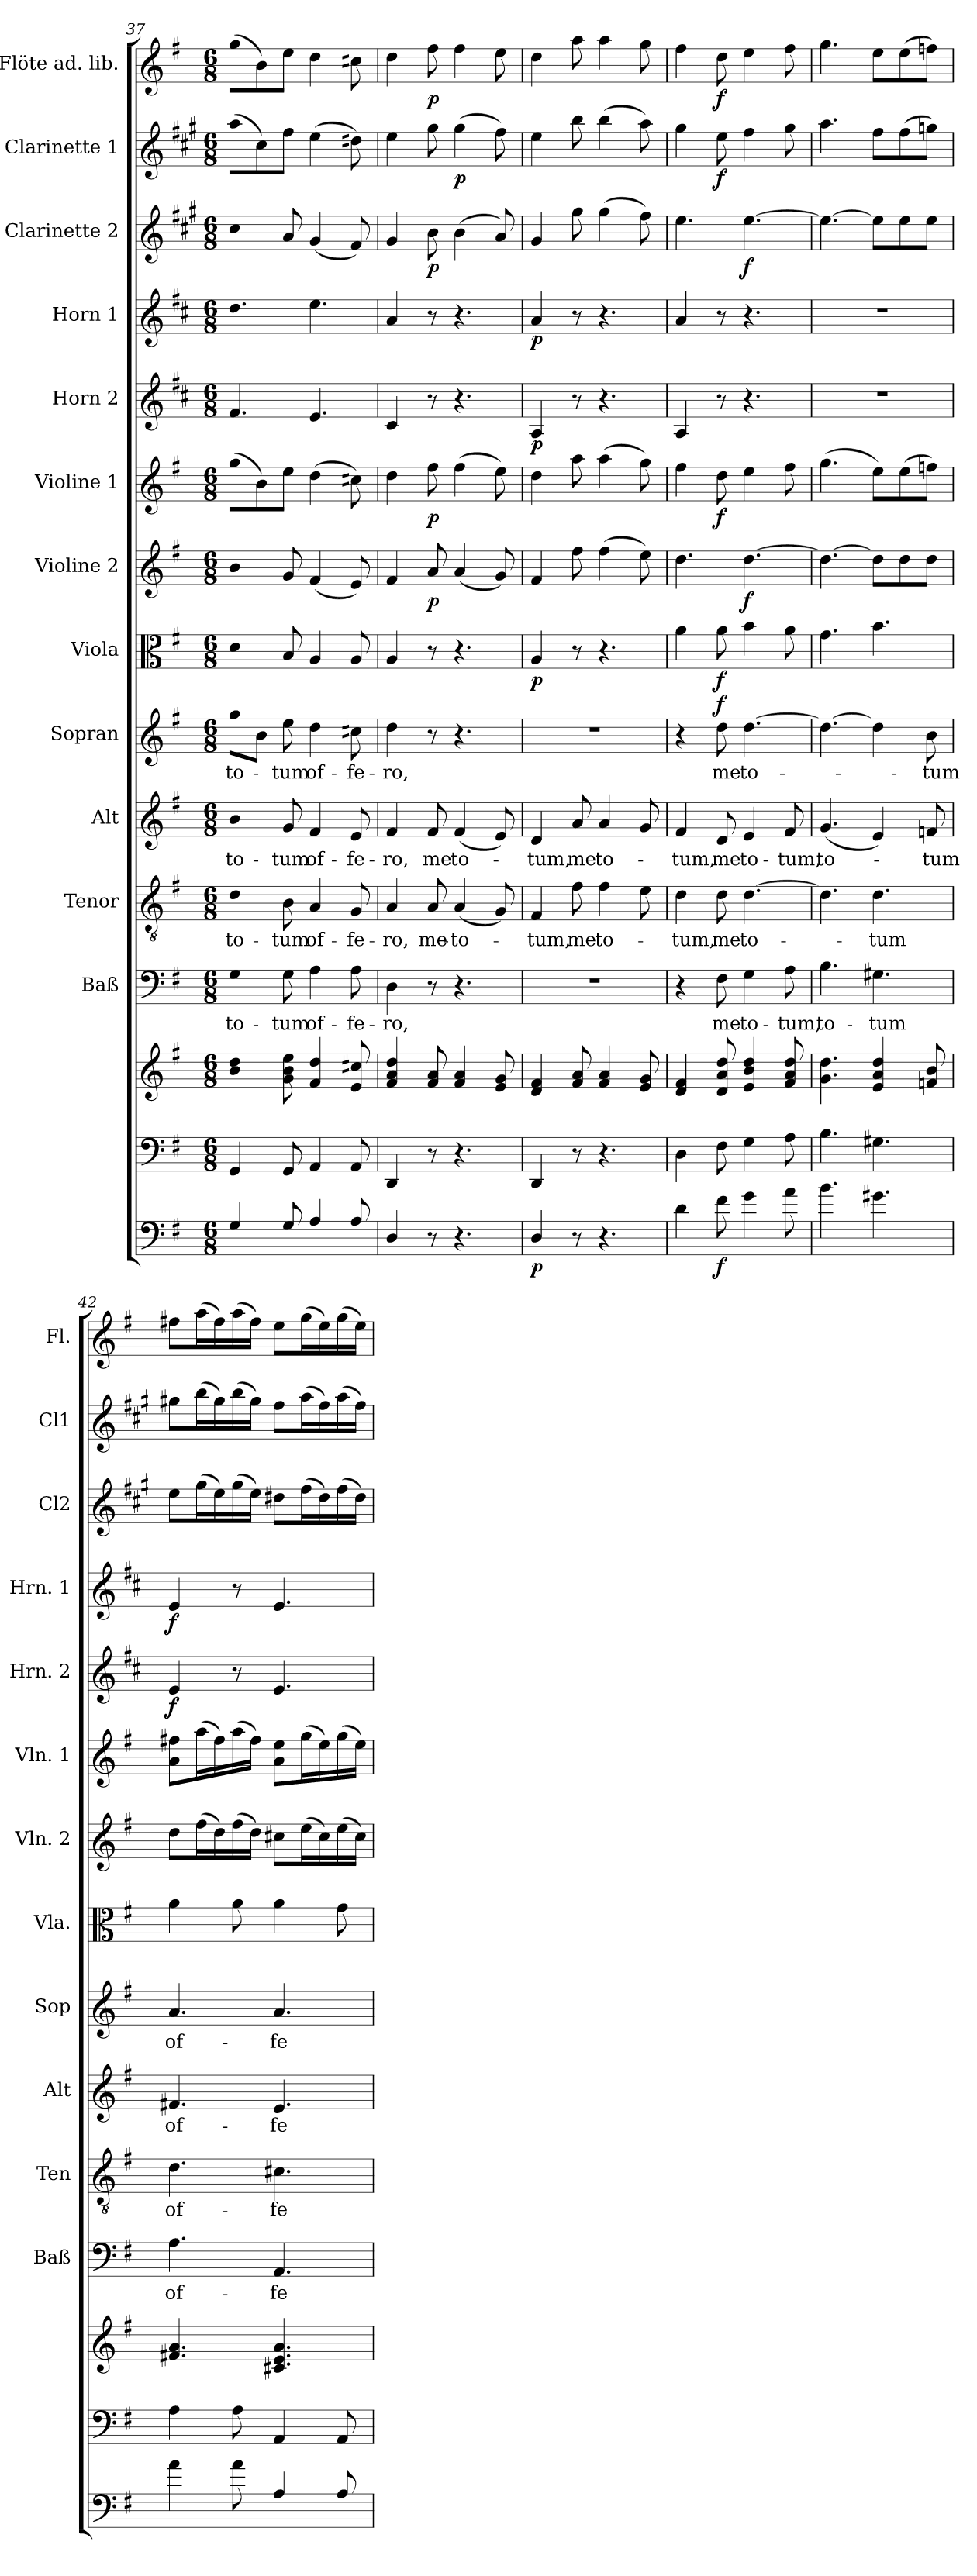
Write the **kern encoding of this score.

**kern	**dynam	**kern	**kern	**kern	**text	**kern	**text	**kern	**text	**kern	**text	**dynam	**kern	**dynam	**kern	**dynam	**kern	**dynam	**kern	**dynam	**kern	**dynam	**kern	**dynam	**kern	**dynam	**kern	**dynam
*part14	*part14	*part13	*part13	*part12	*part12	*part11	*part11	*part10	*part10	*part9	*part9	*part9	*part8	*part8	*part7	*part7	*part6	*part6	*part5	*part5	*part4	*part4	*part3	*part3	*part2	*part2	*part1	*part1
*staff15	*staff15	*staff14	*staff13	*staff12	*staff12	*staff11	*staff11	*staff10	*staff10	*staff9	*staff9	*staff9	*staff8	*staff8	*staff7	*staff7	*staff6	*staff6	*staff5	*staff5	*staff4	*staff4	*staff3	*staff3	*staff2	*staff2	*staff1	*staff1
*	*	*	*	*I"Baß	*	*I"Tenor	*	*I"Alt	*	*I"Sopran	*	*	*I"Viola	*	*I"Violine 2	*	*I"Violine 1	*	*I"Horn 2	*	*I"Horn 1	*	*I"Clarinette 2	*	*I"Clarinette 1	*	*I"Flöte ad. lib.	*
*	*	*	*	*I'Baß	*	*I'Ten	*	*I'Alt	*	*I'Sop	*	*	*I'Vla.	*	*I'Vln. 2	*	*I'Vln. 1	*	*I'Hrn. 2	*	*I'Hrn. 1	*	*I'Cl2	*	*I'Cl1	*	*I'Fl.	*
*clefF4	*	*clefF4	*clefG2	*clefF4	*	*clefGv2	*	*clefG2	*	*clefG2	*	*	*clefC3	*	*clefG2	*	*clefG2	*	*clefG2	*	*clefG2	*	*clefG2	*	*clefG2	*	*clefG2	*
*ITrd7c12	*	*	*	*	*	*	*	*	*	*	*	*	*	*	*	*	*	*	*ITrd4c7	*	*ITrd4c7	*	*ITrd1c2	*	*ITrd1c2	*	*	*
*k[f#]	*	*k[f#]	*k[f#]	*k[f#]	*	*k[f#]	*	*k[f#]	*	*k[f#]	*	*	*k[f#]	*	*k[f#]	*	*k[f#]	*	*k[f#]	*	*k[f#]	*	*k[f#]	*	*k[f#]	*	*k[f#]	*
*G:	*	*G:	*G:	*G:	*	*G:	*	*G:	*	*G:	*	*	*G:	*	*G:	*	*G:	*	*G:	*	*G:	*	*G:	*	*G:	*	*G:	*
*M6/8	*	*M6/8	*M6/8	*M6/8	*	*M6/8	*	*M6/8	*	*M6/8	*	*	*M6/8	*	*M6/8	*	*M6/8	*	*M6/8	*	*M6/8	*	*M6/8	*	*M6/8	*	*M6/8	*
=37	=37	=37	=37	=37	=37	=37	=37	=37	=37	=37	=37	=37	=37	=37	=37	=37	=37	=37	=37	=37	=37	=37	=37	=37	=37	=37	=37	=37
!	!	!	!	!	!LO:LY:b	!	!LO:LY:b	!	!LO:LY:b	!	!LO:LY:b	!	!	!	!	!	!	!	!	!	!	!	!	!	!	!	!	!
4GG/	.	4GG/	4b\ 4dd\	4G\	to-	4d\	to-	4b\	to-	8gg\L	to-	.	4d\	.	4b\	.	(>8gg\L	.	4.B/	.	4.g\	.	4b\	.	(>8gg\L	.	(>8gg\L	.
.	.	.	.	.	.	.	.	.	.	8b\J	.	.	.	.	.	.	8b\)	.	.	.	.	.	.	.	8b\)	.	8b\)	.
!	!	!	!	!	!LO:LY:b	!	!LO:LY:b	!	!LO:LY:b	!	!LO:LY:b	!	!	!	!	!	!	!	!	!	!	!	!	!	!	!	!	!
8GG/	.	8GG/	8g\ 8b\ 8ee\	8G\	-tum	8B\	-tum	8g/	-tum	8ee\	-tum	.	8B/	.	8g/	.	8ee\J	.	.	.	.	.	8g/	.	8ee\J	.	8ee\J	.
!	!	!	!	!	!LO:LY:b	!	!LO:LY:b	!	!LO:LY:b	!	!LO:LY:b	!	!	!	!	!	!	!	!	!	!	!	!	!	!	!	!	!
4AA/	.	4AA/	4f#/ 4dd/	4A\	of-	4A/	of-	4f#/	of-	4dd\	of-	.	4A/	.	(<4f#/	.	(>4dd\	.	4.A/	.	4.a\	.	(<4f#/	.	(>4dd\	.	4dd\	.
!	!	!	!	!	!LO:LY:b	!	!LO:LY:b	!	!LO:LY:b	!	!LO:LY:b	!	!	!	!	!	!	!	!	!	!	!	!	!	!	!	!	!
8AA/	.	8AA/	8e/ 8cc#X/	8A\	-fe-	8G/	-fe-	8e/	-fe-	8cc#X\	-fe-	.	8A/	.	8e/)	.	8cc#X\)	.	.	.	.	.	8e/)	.	8cc#X\)	.	8cc#X\	.
=38	=38	=38	=38	=38	=38	=38	=38	=38	=38	=38	=38	=38	=38	=38	=38	=38	=38	=38	=38	=38	=38	=38	=38	=38	=38	=38	=38	=38
!	!	!	!	!	!LO:LY:b	!	!LO:LY:b	!	!LO:LY:b	!	!LO:LY:b	!	!	!	!	!	!	!	!	!	!	!	!	!	!	!	!	!
4DD/	.	4DD/	4f#/ 4a/ 4dd/	4D\	-ro,	4A/	-ro,	4f#/	-ro,	4dd\	-ro,	.	4A/	.	4f#/	.	4dd\	.	4F#/	.	4d/	.	4f#/	.	4dd\	.	4dd\	.
!	!	!	!	!	!	!	!LO:LY:b	!	!LO:LY:b	!	!	!	!	!	!	!LO:DY:b	!	!LO:DY:b	!	!	!	!	!	!LO:DY:b	!	!	!	!LO:DY:b
8r	.	8r	8f#/ 8a/	8r	.	8A/	me-	8f#/	me	8r	.	.	8r	.	8a/	p	8ff#\	p	8r	.	8r	.	8a\	p	8ff#\	.	8ff#\	p
!	!	!	!	!	!	!	!LO:LY:b	!	!LO:LY:b	!	!	!	!	!	!	!	!	!	!	!	!	!	!	!	!	!LO:DY:b	!	!
4.r	.	4.r	4f#/ 4a/	4.r	.	(<4A/	-to-	(<4f#/	to-	4.r	.	.	4.r	.	(<4a/	.	(>4ff#\	.	4.r	.	4.r	.	(>4a\	.	(>4ff#\	p	4ff#\	.
.	.	.	8e/ 8g/	.	.	8G/)	.	8e/)	.	.	.	.	.	.	8g/)	.	8ee\)	.	.	.	.	.	8g/)	.	8ee\)	.	8ee\	.
!!LO:PB:g=z
=39	=39	=39	=39	=39	=39	=39	=39	=39	=39	=39	=39	=39	=39	=39	=39	=39	=39	=39	=39	=39	=39	=39	=39	=39	=39	=39	=39	=39
!	!LO:DY:b	!	!	!	!	!	!LO:LY:b	!	!LO:LY:b	!	!	!	!	!LO:DY:b	!	!	!	!	!	!LO:DY:b	!	!LO:DY:b	!	!	!	!	!	!
4DD/	p	4DD/	4d/ 4f#/	2.r	.	4F#/	-tum,	4d/	-tum,	2.r	.	.	4A/	p	4f#/	.	4dd\	.	4D/	p	4d/	p	4f#/	.	4dd\	.	4dd\	.
!	!	!	!	!	!	!	!LO:LY:b	!	!LO:LY:b	!	!	!	!	!	!	!	!	!	!	!	!	!	!	!	!	!	!	!
8r	.	8r	8f#/ 8a/	.	.	8f#\	me	8a/	me	.	.	.	8r	.	8ff#\	.	8aa\	.	8r	.	8r	.	8ff#\	.	8aa\	.	8aa\	.
!	!	!	!	!	!	!	!LO:LY:b	!	!LO:LY:b	!	!	!	!	!	!	!	!	!	!	!	!	!	!	!	!	!	!	!
4.r	.	4.r	4f#/ 4a/	.	.	4f#\	to-	4a/	to-	.	.	.	4.r	.	(>4ff#\	.	(>4aa\	.	4.r	.	4.r	.	(>4ff#\	.	(>4aa\	.	4aa\	.
.	.	.	8e/ 8g/	.	.	8e\	.	8g/	.	.	.	.	.	.	8ee\)	.	8gg\)	.	.	.	.	.	8ee\)	.	8gg\)	.	8gg\	.
=40	=40	=40	=40	=40	=40	=40	=40	=40	=40	=40	=40	=40	=40	=40	=40	=40	=40	=40	=40	=40	=40	=40	=40	=40	=40	=40	=40	=40
!	!	!	!	!	!	!	!LO:LY:b	!	!LO:LY:b	!	!	!	!	!	!	!	!	!	!	!	!	!	!	!	!	!	!	!
4D\	.	4D\	4d/ 4f#/	4r	.	4d\	-tum,	4f#/	-tum,	4r	.	.	4a\	.	4.dd\	.	4ff#\	.	4D/	.	4d/	.	4.dd\	.	4ff#\	.	4ff#\	.
!	!LO:DY:b	!	!	!	!LO:LY:b	!	!LO:LY:b	!	!LO:LY:b	!	!LO:LY:b	!LO:DY:a	!	!LO:DY:b	!	!	!	!LO:DY:b	!	!	!	!	!	!	!	!LO:DY:b	!	!LO:DY:b
8F#\	f	8F#\	8d/ 8a/ 8dd/	8F#\	me	8d\	me	8d/	me	8dd\	me	f	8a\	f	.	.	8dd\	f	8r	.	8r	.	.	.	8dd\	f	8dd\	f
!	!	!	!	!	!LO:LY:b	!	!LO:LY:b	!	!LO:LY:b	!	!LO:LY:b	!	!	!	!	!LO:DY:b	!	!	!	!	!	!	!	!LO:DY:b	!	!	!	!
4G\	.	4G\	4e/ 4b/ 4dd/	4G\	to-	[4.d\	to-	4e/	to-	[4.dd\	to-	.	4b\	.	[4.dd\	f	4ee\	.	4.r	.	4.r	.	[4.dd\	f	4ee\	.	4ee\	.
!	!	!	!	!	!LO:LY:b	!	!	!	!LO:LY:b	!	!	!	!	!	!	!	!	!	!	!	!	!	!	!	!	!	!	!
8A\	.	8A\	8f#/ 8a/ 8dd/	8A\	-tum,	.	.	8f#/	-tum,	.	.	.	8a\	.	.	.	8ff#\	.	.	.	.	.	.	.	8ff#\	.	8ff#\	.
=41	=41	=41	=41	=41	=41	=41	=41	=41	=41	=41	=41	=41	=41	=41	=41	=41	=41	=41	=41	=41	=41	=41	=41	=41	=41	=41	=41	=41
!	!	!	!	!	!LO:LY:b	!	!	!	!LO:LY:b	!	!	!	!	!	!	!	!	!	!	!	!	!	!	!	!	!	!	!
4.B\	.	4.B\	4.g\ 4.dd\	4.B\	to-	4.d\]	.	(<4.g/	to-	4.dd\_	.	.	4.g\	.	4.dd\_	.	(>4.gg\	.	2.r	.	2.r	.	4.dd\_	.	4.gg\	.	4.gg\	.
!	!	!	!	!	!LO:LY:b	!	!LO:LY:b	!	!	!	!	!	!	!	!	!	!	!	!	!	!	!	!	!	!	!	!	!
4.G#X\	.	4.G#X\	4e/ 4a/ 4dd/	4.G#X\	-tum	4.d\	-tum	4e/)	.	4dd\]	.	.	4.b\	.	8dd\L]	.	8ee\L)	.	.	.	.	.	8dd\L]	.	8ee\L	.	8ee\L	.
.	.	.	.	.	.	.	.	.	.	.	.	.	.	.	8dd\	.	(>8ee\	.	.	.	.	.	8dd\	.	(>8ee\	.	(>8ee\	.
!	!	!	!	!	!	!	!	!	!LO:LY:b	!	!LO:LY:b	!	!	!	!	!	!	!	!	!	!	!	!	!	!	!	!	!
.	.	.	8fn/ 8b/	.	.	.	.	8fn/	-tum	8b\	-tum	.	.	.	8dd\J	.	8ffn\J)	.	.	.	.	.	8dd\J	.	8ffn\J)	.	8ffn\J)	.
=42	=42	=42	=42	=42	=42	=42	=42	=42	=42	=42	=42	=42	=42	=42	=42	=42	=42	=42	=42	=42	=42	=42	=42	=42	=42	=42	=42	=42
!	!	!	!	!	!LO:LY:b	!	!LO:LY:b	!	!LO:LY:b	!	!LO:LY:b	!	!	!	!	!	!	!	!	!LO:DY:b	!	!LO:DY:b	!	!	!	!	!	!
4A\	.	4A\	4.f#X/ 4.a/	4.A\	of-	4.d\	of-	4.f#X/	of-	4.a/	of-	.	4a\	.	8dd\L	.	8a\ 8ff#X\L	.	4A/	f	4A/	f	8dd\L	.	8ff#X\L	.	8ff#X\L	.
.	.	.	.	.	.	.	.	.	.	.	.	.	.	.	(>16ff#\L	.	(>16aa\L	.	.	.	.	.	(>16ff#\L	.	(>16aa\L	.	(>16aa\L	.
.	.	.	.	.	.	.	.	.	.	.	.	.	.	.	16dd\)	.	16ff#\)	.	.	.	.	.	16dd\)	.	16ff#\)	.	16ff#\)	.
8A\	.	8A\	.	.	.	.	.	.	.	.	.	.	8a\	.	(>16ff#\	.	(>16aa\	.	8r	.	8r	.	(>16ff#\	.	(>16aa\	.	(>16aa\	.
.	.	.	.	.	.	.	.	.	.	.	.	.	.	.	16dd\JJ)	.	16ff#\JJ)	.	.	.	.	.	16dd\JJ)	.	16ff#\JJ)	.	16ff#\JJ)	.
!	!	!	!	!	!LO:LY:b	!	!LO:LY:b	!	!LO:LY:b	!	!LO:LY:b	!	!	!	!	!	!	!	!	!	!	!	!	!	!	!	!	!
4AA/	.	4AA/	4.c#X/ 4.e/ 4.a/	4.AA/	-fe-	4.c#X\	-fe-	4.e/	-fe-	4.a/	-fe-	.	4a\	.	8cc#X\L	.	8a\ 8ee\L	.	4.A/	.	4.A/	.	8cc#X\L	.	8ee\L	.	8ee\L	.
.	.	.	.	.	.	.	.	.	.	.	.	.	.	.	(>16ee\L	.	(>16gg\L	.	.	.	.	.	(>16ee\L	.	(>16gg\L	.	(>16gg\L	.
.	.	.	.	.	.	.	.	.	.	.	.	.	.	.	16cc#\)	.	16ee\)	.	.	.	.	.	16cc#\)	.	16ee\)	.	16ee\)	.
8AA/	.	8AA/	.	.	.	.	.	.	.	.	.	.	8g\	.	(>16ee\	.	(>16gg\	.	.	.	.	.	(>16ee\	.	(>16gg\	.	(>16gg\	.
.	.	.	.	.	.	.	.	.	.	.	.	.	.	.	16cc#\JJ)	.	16ee\JJ)	.	.	.	.	.	16cc#\JJ)	.	16ee\JJ)	.	16ee\JJ)	.
=	=	=	=	=	=	=	=	=	=	=	=	=	=	=	=	=	=	=	=	=	=	=	=	=	=	=	=	=
*-	*-	*-	*-	*-	*-	*-	*-	*-	*-	*-	*-	*-	*-	*-	*-	*-	*-	*-	*-	*-	*-	*-	*-	*-	*-	*-	*-	*-
